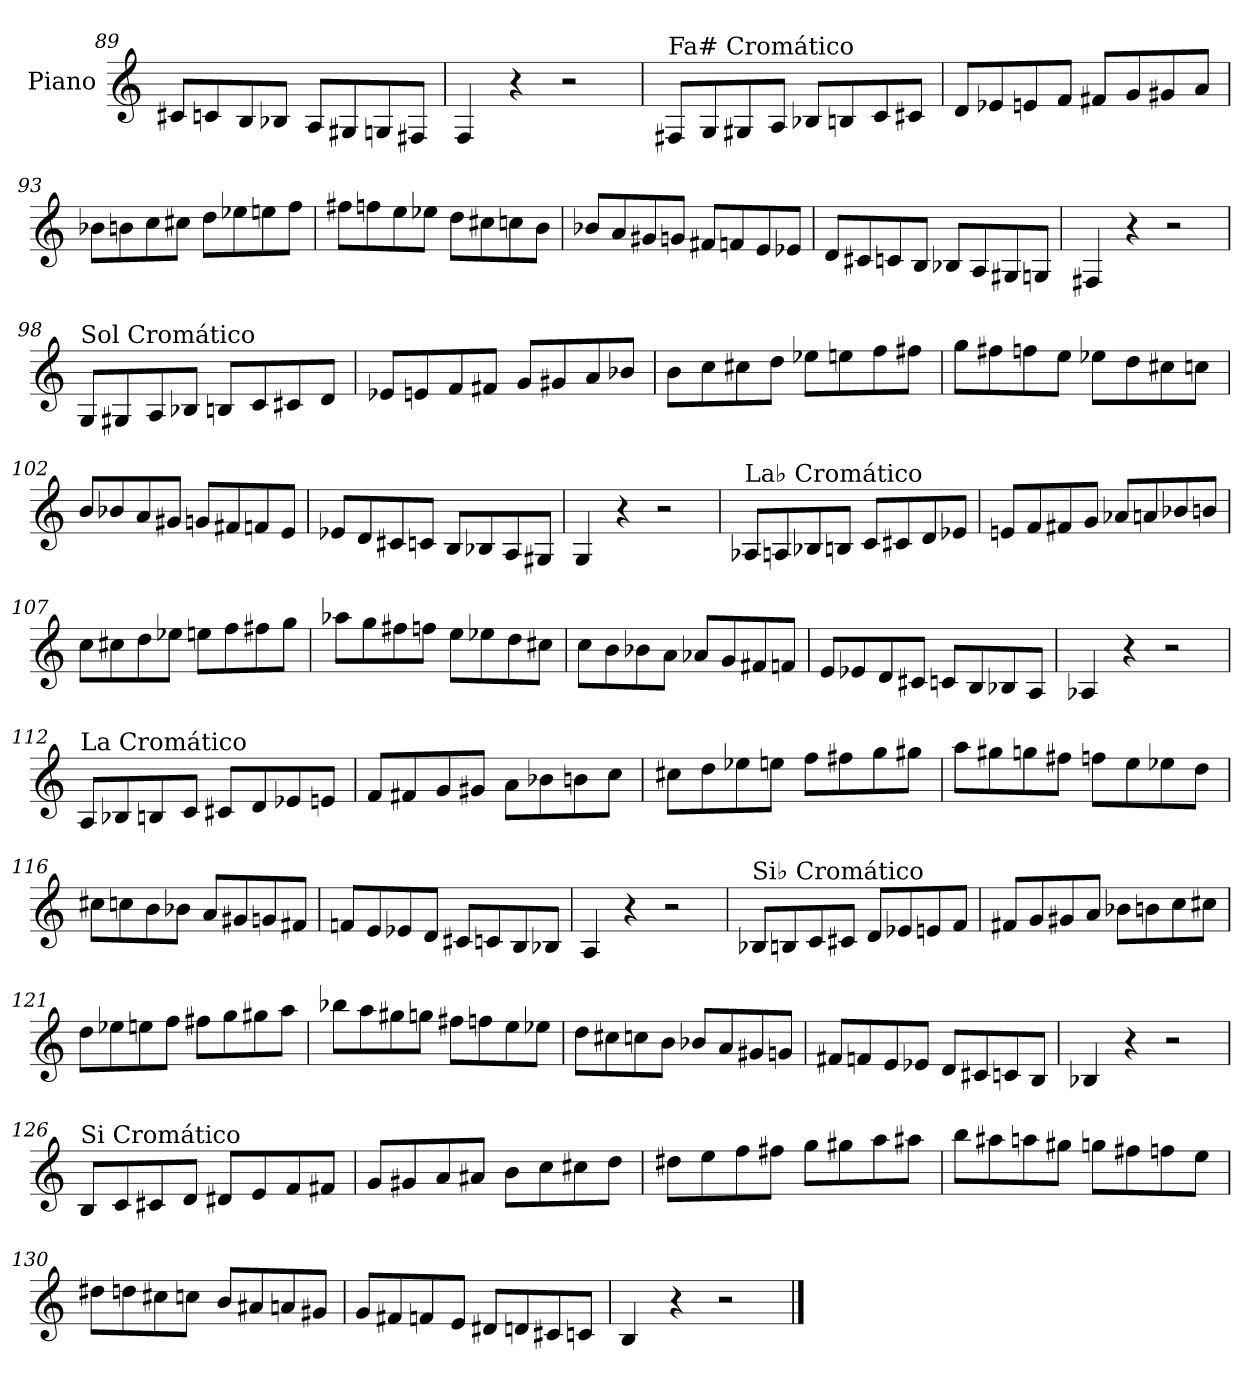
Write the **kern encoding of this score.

**kern
*part1
*staff1
*I"Piano
*I'Pno.
*clefG2
*k[]
=89
8c#X/L
8cn/
8B/
8B-X/J
8A/L
8G#X/
8Gn/
8F#X/J
=90
4F/
4r
2r
!!LO:PB:g=z
=91
!LO:TX:a:t=Fa# Cromático
8F#X/L
8G/
8G#X/
8A/J
8B-X/L
8Bn/
8c/
8c#X/J
=92
8d/L
8e-X/
8en/
8f/J
8f#X/L
8g/
8g#X/
8a/J
=93
8b-X\L
8bn\
8cc\
8cc#X\J
8dd\L
8ee-X\
8een\
8ff\J
!!LO:LB:g=z
=94
8ff#X\L
8ffn\
8ee\
8ee-X\J
8dd\L
8cc#X\
8ccn\
8b\J
=95
8b-X/L
8a/
8g#X/
8gn/J
8f#X/L
8fn/
8e/
8e-X/J
=96
8d/L
8c#X/
8cn/
8B/J
8B-X/L
8A/
8G#X/
8Gn/J
=97
4F#X/
4r
2r
!!LO:LB:g=z
=98
!LO:TX:a:t=Sol Cromático
8G/L
8G#X/
8A/
8B-X/J
8Bn/L
8c/
8c#X/
8d/J
=99
8e-X/L
8en/
8f/
8f#X/J
8g/L
8g#X/
8a/
8b-X/J
=100
8b\L
8cc\
8cc#X\
8dd\J
8ee-X\L
8een\
8ff\
8ff#X\J
!!LO:LB:g=z
=101
8gg\L
8ff#X\
8ffn\
8ee\J
8ee-X\L
8dd\
8cc#X\
8ccn\J
=102
8b/L
8b-X/
8a/
8g#X/J
8gn/L
8f#X/
8fn/
8e/J
=103
8e-X/L
8d/
8c#X/
8cn/J
8B/L
8B-X/
8A/
8G#X/J
=104
4G/
4r
2r
!!LO:LB:g=z
=105
!LO:TX:a:t=La♭ Cromático
8A-X/L
8An/
8B-X/
8Bn/J
8c/L
8c#X/
8d/
8e-X/J
=106
8en/L
8f/
8f#X/
8g/J
8a-X/L
8an/
8b-X/
8bn/J
=107
8cc\L
8cc#X\
8dd\
8ee-X\J
8een\L
8ff\
8ff#X\
8gg\J
!!LO:LB:g=z
=108
8aa-X\L
8gg\
8ff#X\
8ffn\J
8ee\L
8ee-X\
8dd\
8cc#X\J
=109
8cc\L
8b\
8b-X\
8a\J
8a-X/L
8g/
8f#X/
8fn/J
=110
8e/L
8e-X/
8d/
8c#X/J
8cn/L
8B/
8B-X/
8A/J
=111
4A-X/
4r
2r
!!LO:LB:g=z
=112
!LO:TX:a:t=La Cromático
8A/L
8B-X/
8Bn/
8c/J
8c#X/L
8d/
8e-X/
8en/J
=113
8f/L
8f#X/
8g/
8g#X/J
8a\L
8b-X\
8bn\
8cc\J
=114
8cc#X\L
8dd\
8ee-X\
8een\J
8ff\L
8ff#X\
8gg\
8gg#X\J
!!LO:LB:g=z
=115
8aa\L
8gg#X\
8ggn\
8ff#X\J
8ffn\L
8ee\
8ee-X\
8dd\J
=116
8cc#X\L
8ccn\
8b\
8b-X\J
8a/L
8g#X/
8gn/
8f#X/J
=117
8fn/L
8e/
8e-X/
8d/J
8c#X/L
8cn/
8B/
8B-X/J
=118
4A/
4r
2r
!!LO:LB:g=z
=119
!LO:TX:a:t=Si♭ Cromático
8B-X/L
8Bn/
8c/
8c#X/J
8d/L
8e-X/
8en/
8f/J
=120
8f#X/L
8g/
8g#X/
8a/J
8b-X\L
8bn\
8cc\
8cc#X\J
=121
8dd\L
8ee-X\
8een\
8ff\J
8ff#X\L
8gg\
8gg#X\
8aa\J
!!LO:LB:g=z
=122
8bb-X\L
8aa\
8gg#X\
8ggn\J
8ff#X\L
8ffn\
8ee\
8ee-X\J
=123
8dd\L
8cc#X\
8ccn\
8b\J
8b-X/L
8a/
8g#X/
8gn/J
=124
8f#X/L
8fn/
8e/
8e-X/J
8d/L
8c#X/
8cn/
8B/J
=125
4B-X/
4r
2r
!!LO:LB:g=z
=126
!LO:TX:a:t=Si Cromático
8B/L
8c/
8c#X/
8d/J
8d#X/L
8e/
8f/
8f#X/J
=127
8g/L
8g#X/
8a/
8a#X/J
8b\L
8cc\
8cc#X\
8dd\J
=128
8dd#X\L
8ee\
8ff\
8ff#X\J
8gg\L
8gg#X\
8aa\
8aa#X\J
!!LO:LB:g=z
=129
8bb\L
8aa#X\
8aan\
8gg#X\J
8ggn\L
8ff#X\
8ffn\
8ee\J
=130
8dd#X\L
8ddn\
8cc#X\
8ccn\J
8b/L
8a#X/
8an/
8g#X/J
=131
8g/L
8f#X/
8fn/
8e/J
8d#X/L
8dn/
8c#X/
8cn/J
=132
4B/
4r
2r
==
*-
